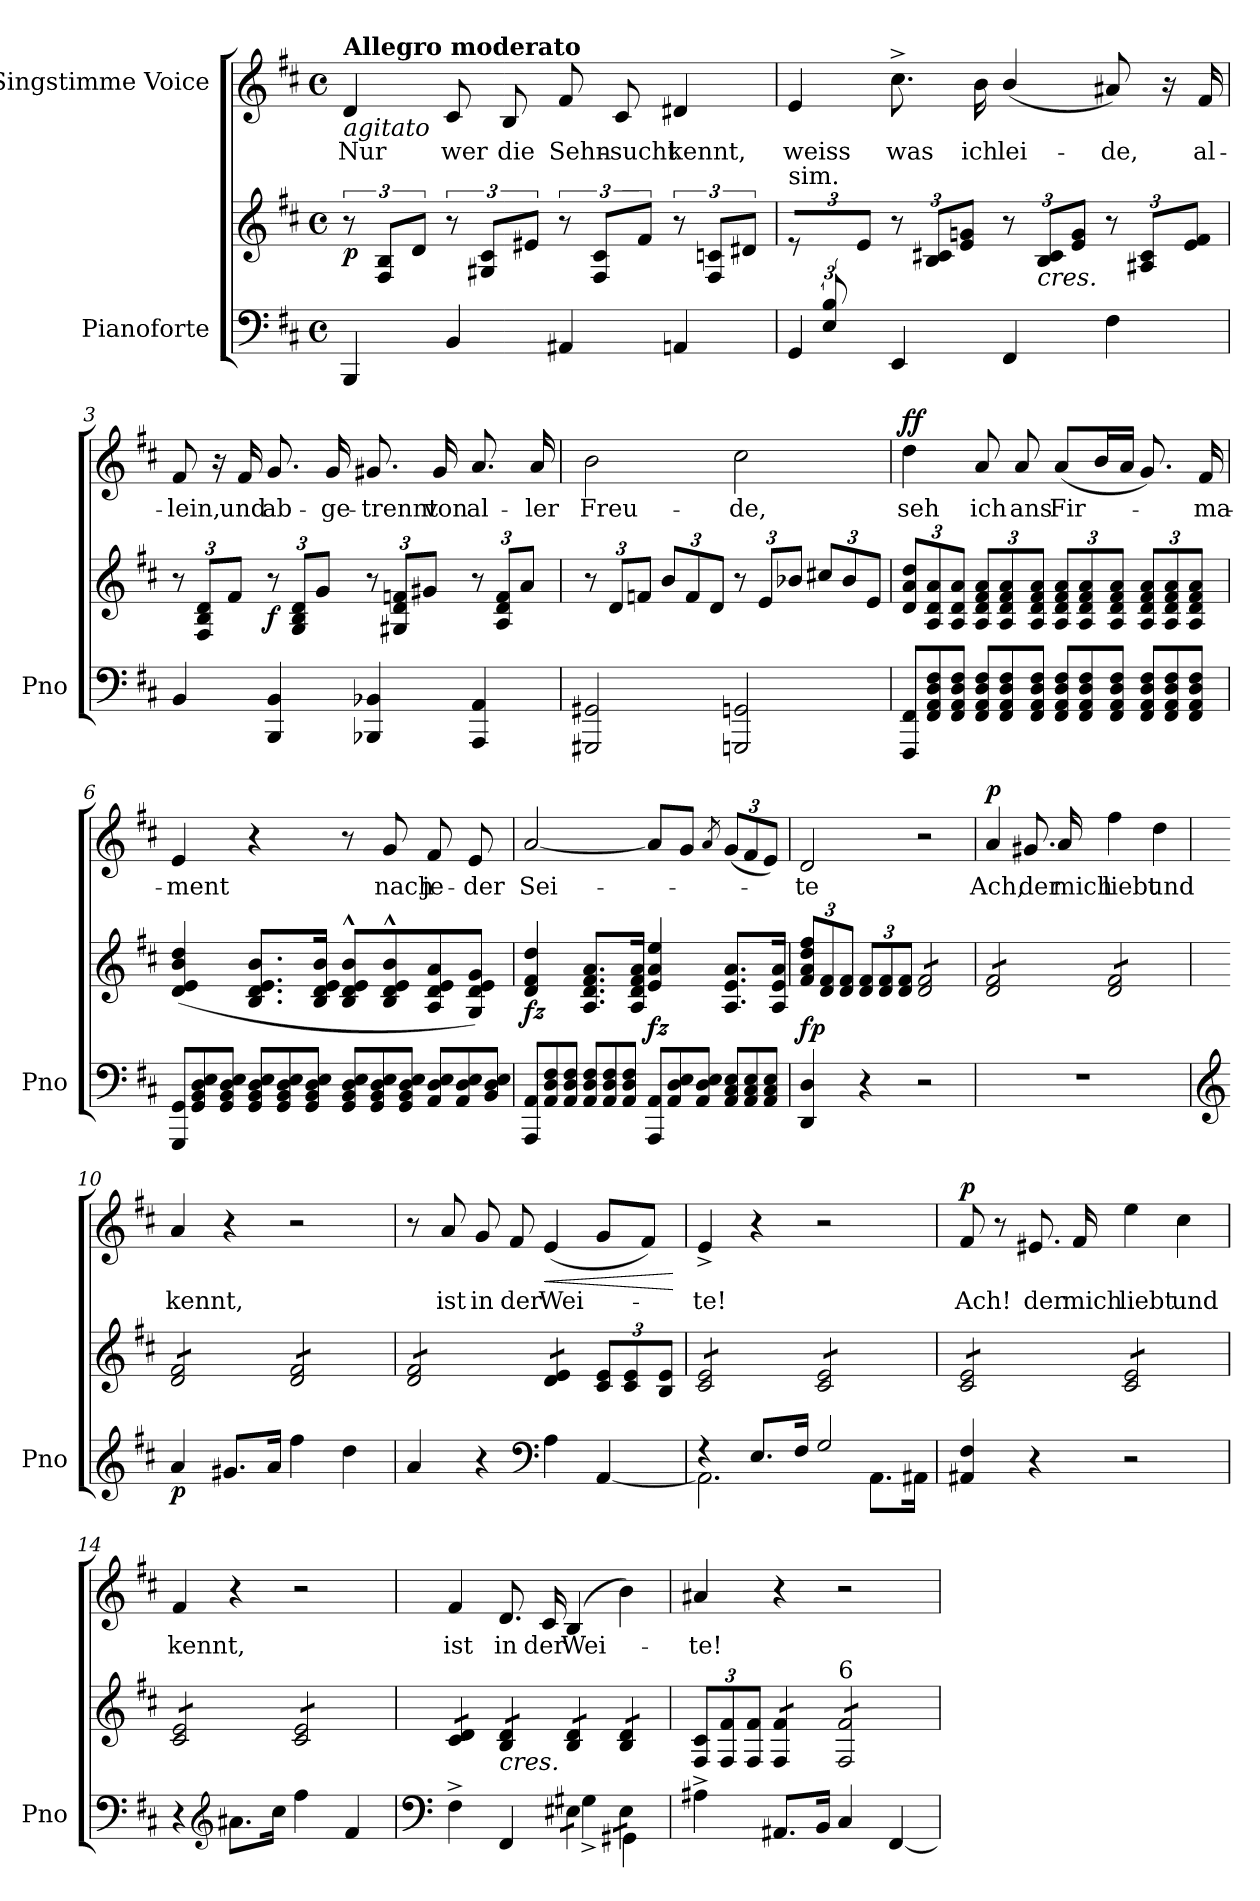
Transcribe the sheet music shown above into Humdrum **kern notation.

**kern	**kern	**dynam	**kern	**text	**dynam
*part2	*part2	*part2	*part1	*part1	*part1
*staff3	*staff2	*staff2/3	*staff1	*staff1	*staff1
*I"Pianoforte	*	*	*I"Singstimme Voice	*	*
*I'Pno	*	*	*	*	*
*clefF4	*clefG2	*	*clefG2	*	*
*k[f#c#]	*k[f#c#]	*	*k[f#c#]	*	*
*M4/4	*M4/4	*	*M4/4	*	*
*met(c)	*met(c)	*	*met(c)	*	*
=1	=1	=1	=1	=1	=1
!	!	!	!LO:TX:a:B:t=Allegro moderato	!	!
!	!	!	!LO:TX:b:i:t=agitato	!	!
!	!	!LO:DY:b	!	!LO:LY:b	!
4BBB/	12r	p	4d/	Nur	.
.	12F#/ 12B/L	.	.	.	.
.	12d/J	.	.	.	.
!	!	!	!	!LO:LY:b	!
4BB/	12r	.	8c#/	wer	.
.	12G#X/ 12c#/L	.	.	.	.
!	!	!	!	!LO:LY:b	!
.	.	.	8B/	die	.
.	12e#X/J	.	.	.	.
!	!	!	!	!LO:LY:b	!
4AA#X/	12r	.	8f#/	Sehn-	.
.	12F#/ 12c#/L	.	.	.	.
!	!	!	!	!LO:LY:b	!
.	.	.	8c#/	-sucht	.
.	12f#/J	.	.	.	.
!	!	!	!	!LO:LY:b	!
4AAn/	12r	.	4d#X/	kennt,	.
.	12F#/ 12cn/L	.	.	.	.
.	12d#X/J	.	.	.	.
=2	=2	=2	=2	=2	=2
*^	*	*	*	*	*
*	*	*Xbrackettup	*	*	*	*
!	!	!LO:TX:a:t=sim.	!	!	!	!
!	!	!	!	!	!LO:LY:b	!
12ryy	4GG/	12r	.	4e/	weiss	.
12E/ 12B/L	.	12ryy	.	.	.	.
6%5ryy	.	12e/J	.	.	.	.
!	!	!	!	!	!LO:LY:b	!
.	4EE/	12r	.	8.cc#^\	was	.
.	.	12B/ 12c#X/L	.	.	.	.
.	.	12e/ 12gn/J	.	.	.	.
!	!	!	!	!	!LO:LY:b	!
.	.	.	.	16b\	ich	.
!	!	!	!	!	!LO:LY:b	!
.	4FF#/	12r	.	(4b/	lei-	.
!	!	!LO:TX:b:i:t=cres.	!	!	!	!
.	.	12B/ 12c#/L	.	.	.	.
.	.	12e/ 12g/J	.	.	.	.
!	!	!	!	!	!LO:LY:b	!
.	4F#\	12r	.	8a#X/)	-de,	.
.	.	12A#X/ 12c#/L	.	.	.	.
.	.	.	.	16r	.	.
.	.	12e/ 12f#/J	.	.	.	.
!	!	!	!	!	!LO:LY:b	!
.	.	.	.	16f#/	al-	.
*v	*v	*	*	*	*	*
!!LO:LB:g=z
=3	=3	=3	=3	=3	=3
!	!	!	!	!LO:LY:b	!
4BB/	12r	.	8f#/	-lein,	.
.	12F#/ 12B/ 12d/L	.	.	.	.
.	.	.	16r	.	.
.	12f#/J	.	.	.	.
!	!	!	!	!LO:LY:b	!
.	.	.	16f#/	und	.
!	!	!LO:DY:b	!	!LO:LY:b	!
4BBB/ 4BB/	12r	f	8.g/	ab-	.
.	12G/ 12B/ 12d/L	.	.	.	.
.	12g/J	.	.	.	.
!	!	!	!	!LO:LY:b	!
.	.	.	16g/	-ge-	.
!	!	!	!	!LO:LY:b	!
4BBB-X/ 4BB-X/	12r	.	8.g#X/	-trennt	.
.	12G#X/ 12d/ 12fn/L	.	.	.	.
.	12g#X/J	.	.	.	.
!	!	!	!	!LO:LY:b	!
.	.	.	16g#/	von	.
!	!	!	!	!LO:LY:b	!
4AAA/ 4AA/	12r	.	8.a/	al-	.
.	12A/ 12d/ 12f/L	.	.	.	.
.	12a/J	.	.	.	.
!	!	!	!	!LO:LY:b	!
.	.	.	16a/	-ler	.
!!LO:LB:g=z
=4	=4	=4	=4	=4	=4
!	!	!	!	!LO:LY:b	!
2GGG#X/ 2GG#X/	12r	.	2b\	Freu-	.
.	12d/L	.	.	.	.
.	12fn/J	.	.	.	.
.	12b/L	.	.	.	.
.	12f/	.	.	.	.
.	12d/J	.	.	.	.
!	!	!	!	!LO:LY:b	!
2GGGn/ 2GGn/	12r	.	2cc#\	-de,	.
.	12e/L	.	.	.	.
.	12b-X/J	.	.	.	.
.	12cc#X/L	.	.	.	.
.	12b-/	.	.	.	.
.	12e/J	.	.	.	.
=5	=5	=5	=5	=5	=5
*Xtuplet	*	*	*	*	*
!	!	!	!	!LO:LY:b	!LO:DY:a
12FFF#/ 12FF#/L	12d/ 12a/ 12dd/L	.	4dd\	seh	ff
12FF#/ 12AA/ 12D/ 12F#/	12A/ 12d/ 12a/	.	.	.	.
12FF#/ 12AA/ 12D/ 12F#/J	12A/ 12d/ 12a/J	.	.	.	.
!	!	!	!	!LO:LY:b	!
12FF#/ 12AA/ 12D/ 12F#/L	12A/ 12d/ 12f#/ 12a/L	.	8a/	ich	.
12FF#/ 12AA/ 12D/ 12F#/	12A/ 12d/ 12f#/ 12a/	.	.	.	.
!	!	!	!	!LO:LY:b	!
.	.	.	8a/	ans	.
12FF#/ 12AA/ 12D/ 12F#/J	12A/ 12d/ 12f#/ 12a/J	.	.	.	.
!	!	!	!	!LO:LY:b	!
12FF#/ 12AA/ 12D/ 12F#/L	12A/ 12d/ 12f#/ 12a/L	.	(8a/L	Fir-	.
12FF#/ 12AA/ 12D/ 12F#/	12A/ 12d/ 12f#/ 12a/	.	.	.	.
.	.	.	16b/L	.	.
12FF#/ 12AA/ 12D/ 12F#/J	12A/ 12d/ 12f#/ 12a/J	.	.	.	.
.	.	.	16a/JJ	.	.
12FF#/ 12AA/ 12D/ 12F#/L	12A/ 12d/ 12f#/ 12a/L	.	8.g/)	.	.
12FF#/ 12AA/ 12D/ 12F#/	12A/ 12d/ 12f#/ 12a/	.	.	.	.
12FF#/ 12AA/ 12D/ 12F#/J	12A/ 12d/ 12f#/ 12a/J	.	.	.	.
!	!	!	!	!LO:LY:b	!
.	.	.	16f#/	-ma-	.
=6	=6	=6	=6	=6	=6
!	!	!	!	!LO:LY:b	!
12GGG/ 12GG/L	(>4d/ 4e/ 4b/ 4dd/	.	4e/	-ment	.
12GG/ 12BB/ 12D/ 12E/	.	.	.	.	.
12GG/ 12BB/ 12D/ 12E/J	.	.	.	.	.
12GG/ 12BB/ 12D/ 12E/L	8.B/ 8.d/ 8.e/ 8.b/L	.	4r	.	.
12GG/ 12BB/ 12D/ 12E/	.	.	.	.	.
12GG/ 12BB/ 12D/ 12E/J	.	.	.	.	.
.	16B/ 16d/ 16e/ 16b/Jk	.	.	.	.
12GG/ 12BB/ 12D/ 12E/L	8B/^^ 8d/^^ 8e/^^ 8b/^^L	.	8r	.	.
12GG/ 12BB/ 12D/ 12E/	.	.	.	.	.
!	!	!	!	!LO:LY:b	!
.	8B/^^ 8d/^^ 8e/^^ 8b/^^	.	8g/	nach	.
12GG/ 12BB/ 12D/ 12E/J	.	.	.	.	.
!	!	!	!	!LO:LY:b	!
12AA/ 12D/ 12E/L	8A/ 8d/ 8e/ 8a/	.	8f#/	je-	.
12AA/ 12D/ 12E/	.	.	.	.	.
!	!	!	!	!LO:LY:b	!
.	8G/ 8d/ 8e/ 8g/J)	.	8e/	-der	.
12BB/ 12D/ 12E/J	.	.	.	.	.
!!LO:LB:g=z
=7	=7	=7	=7	=7	=7
!	!	!LO:DY:b	!	!LO:LY:b	!
12AAA/ 12AA/L	4d/ 4f#/ 4dd/	fz	[2a/	Sei-	.
12AA/ 12D/ 12F#/	.	.	.	.	.
12AA/ 12D/ 12F#/J	.	.	.	.	.
12AA/ 12D/ 12F#/L	8.A/ 8.d/ 8.f#/ 8.a/L	.	.	.	.
12AA/ 12D/ 12F#/	.	.	.	.	.
12AA/ 12D/ 12F#/J	.	.	.	.	.
.	16A/ 16d/ 16f#/ 16a/Jk	.	.	.	.
!	!	!LO:DY:b	!	!	!
12AAA/ 12AA/L	4e/ 4a/ 4ee/	fz	8a/L]	.	.
12AA/ 12D/ 12E/	.	.	.	.	.
.	.	.	8g/J	.	.
12AA/ 12D/ 12E/J	.	.	.	.	.
.	.	.	8qa/	.	.
*	*	*	*Xbrackettup	*	*
12AA/ 12C#/ 12E/L	8.A/ 8.e/ 8.a/L	.	(>12g/L	.	.
12AA/ 12C#/ 12E/	.	.	12f#/	.	.
12AA/ 12C#/ 12E/J	.	.	12e/J)	.	.
.	16A/ 16e/ 16a/Jk	.	.	.	.
!!LO:PB:g=z
=8	=8	=8	=8	=8	=8
!	!	!LO:DY:b	!	!LO:LY:b	!
4DD/ 4D/	12f#/ 12a/ 12dd/ 12ff#/L	fp	2d/	-te	.
.	12d/ 12f#/	.	.	.	.
.	12d/ 12f#/J	.	.	.	.
4r	12d/ 12f#/L	.	.	.	.
.	12d/ 12f#/	.	.	.	.
.	12d/ 12f#/J	.	.	.	.
*	*tremolo	*	*	*	*
2r	12d/ 12f#/L	.	2r	.	.
.	12d/ 12f#/	.	.	.	.
.	12d/ 12f#/	.	.	.	.
.	12d/ 12f#/	.	.	.	.
.	12d/ 12f#/	.	.	.	.
.	12d/ 12f#/J	.	.	.	.
=9	=9	=9	=9	=9	=9
!	!	!	!	!LO:LY:b	!LO:DY:a
1r	12d/ 12f#/L	.	4a/	Ach,	p
.	12d/ 12f#/	.	.	.	.
.	12d/ 12f#/	.	.	.	.
!	!	!	!	!LO:LY:b	!
.	12d/ 12f#/	.	8.g#X/	der	.
.	12d/ 12f#/	.	.	.	.
.	12d/ 12f#/J	.	.	.	.
!	!	!	!	!LO:LY:b	!
.	.	.	16a/	mich	.
!	!	!	!	!LO:LY:b	!
.	12d/ 12f#/L	.	4ff#\	liebt	.
.	12d/ 12f#/	.	.	.	.
.	12d/ 12f#/	.	.	.	.
!	!	!	!	!LO:LY:b	!
.	12d/ 12f#/	.	4dd\	und	.
.	12d/ 12f#/	.	.	.	.
.	12d/ 12f#/J	.	.	.	.
=10	=10	=10	=10	=10	=10
*clefG2	*	*	*	*	*
!	!	!LO:DY:b=2	!	!LO:LY:b	!
4a/	12d/ 12f#/L	p	4a/	kennt,	.
.	12d/ 12f#/	.	.	.	.
.	12d/ 12f#/	.	.	.	.
8.g#X/L	12d/ 12f#/	.	4r	.	.
.	12d/ 12f#/	.	.	.	.
.	12d/ 12f#/J	.	.	.	.
16a/Jk	.	.	.	.	.
4ff#\	12d/ 12f#/L	.	2r	.	.
.	12d/ 12f#/	.	.	.	.
.	12d/ 12f#/	.	.	.	.
4dd\	12d/ 12f#/	.	.	.	.
.	12d/ 12f#/	.	.	.	.
.	12d/ 12f#/J	.	.	.	.
=11	=11	=11	=11	=11	=11
4a/	12d/ 12f#/L	.	8r	.	.
.	12d/ 12f#/	.	.	.	.
!	!	!	!	!LO:LY:b	!
.	.	.	8a/	ist	.
.	12d/ 12f#/	.	.	.	.
!	!	!	!	!LO:LY:b	!
4r	12d/ 12f#/	.	8g/	in	.
.	12d/ 12f#/	.	.	.	.
!	!	!	!	!LO:LY:b	!
.	.	.	8f#/	der	.
.	12d/ 12f#/J	.	.	.	.
*clefF4	*	*	*	*	*
!	!	!	!	!LO:LY:b	!LO:HP:b
4A\	12d/ 12e/L	.	(4e/	Wei-	<
.	12d/ 12e/	.	.	.	.
.	12d/ 12e/J	.	.	.	.
*	*Xtremolo	*	*	*	*
[<4AA/	12c#/ 12e/L	.	8g/L	.	.
.	12c#/ 12e/	.	.	.	.
.	.	.	8f#/J)	.	.
.	12B/ 12e/J	.	.	.	.
.	.	.	.	.	[
=12	=12	=12	=12	=12	=12
*^	*	*	*	*	*
!	!	!	!	!	!LO:LY:b	!
*	*	*tremolo	*	*	*	*
4r	2.AA\]	12c#/ 12e/L	.	4e^>/	-te!	.
.	.	12c#/ 12e/	.	.	.	.
.	.	12c#/ 12e/	.	.	.	.
8.E/L	.	12c#/ 12e/	.	4r	.	.
.	.	12c#/ 12e/	.	.	.	.
.	.	12c#/ 12e/J	.	.	.	.
16F#/Jk	.	.	.	.	.	.
2G/	.	12c#/ 12e/L	.	2r	.	.
.	.	12c#/ 12e/	.	.	.	.
.	.	12c#/ 12e/	.	.	.	.
.	8.AA\L	12c#/ 12e/	.	.	.	.
.	.	12c#/ 12e/	.	.	.	.
.	.	12c#/ 12e/J	.	.	.	.
.	16AA#X\Jk	.	.	.	.	.
!!LO:LB:g=z
=13	=13	=13	=13	=13	=13	=13
!	!	!	!	!	!LO:LY:b	!LO:DY:a
*v	*v	*	*	*	*	*
4AA#X/ 4F#/	12c#/ 12e/L	.	8f#/	Ach!	p
.	12c#/ 12e/	.	.	.	.
.	.	.	8r	.	.
.	12c#/ 12e/	.	.	.	.
!	!	!	!	!LO:LY:b	!
4r	12c#/ 12e/	.	8.e#X/	der	.
.	12c#/ 12e/	.	.	.	.
.	12c#/ 12e/J	.	.	.	.
!	!	!	!	!LO:LY:b	!
.	.	.	16f#/	mich	.
!	!	!	!	!LO:LY:b	!
2r	12c#/ 12e/L	.	4ee\	liebt	.
.	12c#/ 12e/	.	.	.	.
.	12c#/ 12e/	.	.	.	.
!	!	!	!	!LO:LY:b	!
.	12c#/ 12e/	.	4cc#\	und	.
.	12c#/ 12e/	.	.	.	.
.	12c#/ 12e/J	.	.	.	.
!!LO:LB:g=z
=14	=14	=14	=14	=14	=14
!	!	!	!	!LO:LY:b	!
4r	12c#/ 12e/L	.	4f#/	kennt,	.
.	12c#/ 12e/	.	.	.	.
.	12c#/ 12e/	.	.	.	.
*clefG2	*	*	*	*	*
8.a#X\L	12c#/ 12e/	.	4r	.	.
.	12c#/ 12e/	.	.	.	.
.	12c#/ 12e/J	.	.	.	.
16cc#\Jk	.	.	.	.	.
4ff#\	12c#/ 12e/L	.	2r	.	.
.	12c#/ 12e/	.	.	.	.
.	12c#/ 12e/	.	.	.	.
4f#/	12c#/ 12e/	.	.	.	.
.	12c#/ 12e/	.	.	.	.
.	12c#/ 12e/J	.	.	.	.
=15	=15	=15	=15	=15	=15
*clefF4	*	*	*	*	*
*^	*	*	*	*	*
!	!	!	!	!	!LO:LY:b	!
2ryy	4F#^\	12c#/ 12d/L	.	4f#/	ist	.
.	.	12c#/ 12d/	.	.	.	.
.	.	12c#/ 12d/J	.	.	.	.
!	!	!LO:TX:b:i:t=cres.	!	!	!	!
!	!	!	!	!	!LO:LY:b	!
.	4FF#/	12B/ 12d/L	.	8.d/	in	.
.	.	12B/ 12d/	.	.	.	.
.	.	12B/ 12d/J	.	.	.	.
!	!	!	!	!	!LO:LY:b	!
.	.	.	.	16c#/	der	.
!	!	!	!	!	!LO:LY:b	!
*tremolo	*	*	*	*	*	*
12E#X\L	4G#X^\	12B/ 12d/L	.	(4B/	Wei-	.
12E#X\	.	12B/ 12d/	.	.	.	.
12E#X\J	.	12B/ 12d/J	.	.	.	.
12E#\L	4GG#j\	12B/ 12d/L	.	4b\)	.	.
12E#\	.	12B/ 12d/	.	.	.	.
12E#\J	.	12B/ 12d/J	.	.	.	.
*	*	*Xtremolo	*	*	*	*
*Xtremolo	*	*	*	*	*	*
=16	=16	=16	=16	=16	=16	=16
!	!	!	!	!	!LO:LY:b	!
*v	*v	*	*	*	*	*
4A#X^\	12F#/ 12c#/L	.	4a#X/	-te!	.
.	12F#/ 12f#/	.	.	.	.
.	12F#/ 12f#/J	.	.	.	.
*	*tremolo	*	*	*	*
8.AA#X/L	12F#/ 12f#/L	.	4r	.	.
.	12F#/ 12f#/	.	.	.	.
.	12F#/ 12f#/J	.	.	.	.
16BB/Jk	.	.	.	.	.
!	!LO:TX:a:t=6	!	!	!	!
4C#/	12F#/ 12f#/L	.	2r	.	.
.	12F#/ 12f#/	.	.	.	.
.	12F#/ 12f#/	.	.	.	.
[4FF#/	12F#/ 12f#/	.	.	.	.
.	12F#/ 12f#/	.	.	.	.
.	12F#/ 12f#/J	.	.	.	.
*	*Xtremolo	*	*	*	*
=	=	=	=	=	=
*-	*-	*-	*-	*-	*-
